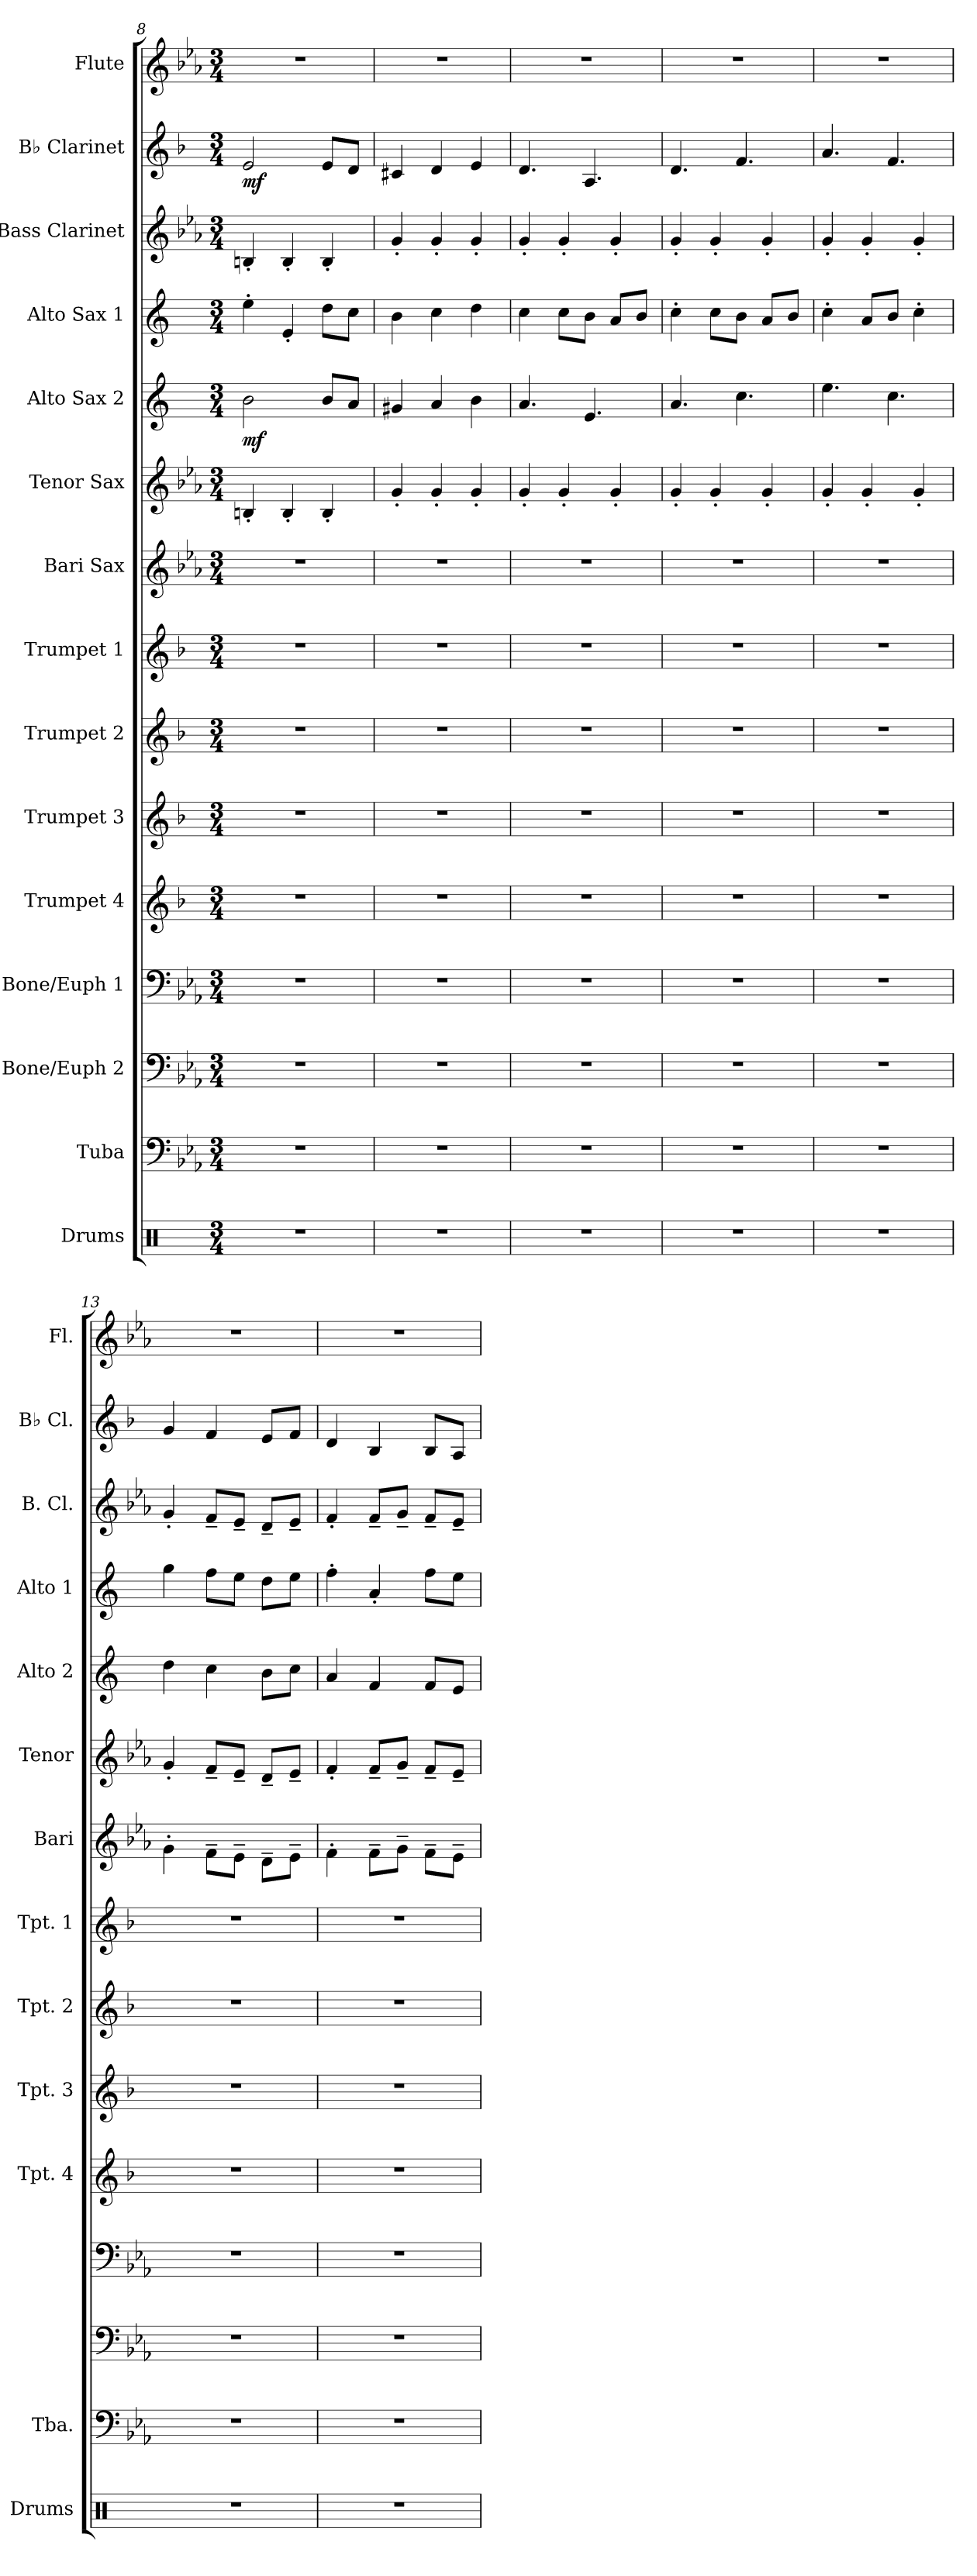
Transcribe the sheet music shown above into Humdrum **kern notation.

**kern	**kern	**kern	**kern	**kern	**kern	**kern	**kern	**kern	**kern	**kern	**dynam	**kern	**kern	**kern	**dynam	**kern
*part15	*part14	*part13	*part12	*part11	*part10	*part9	*part8	*part7	*part6	*part5	*part5	*part4	*part3	*part2	*part2	*part1
*staff15	*staff14	*staff13	*staff12	*staff11	*staff10	*staff9	*staff8	*staff7	*staff6	*staff5	*staff5	*staff4	*staff3	*staff2	*staff2	*staff1
*I"Drums	*I"Tuba	*I"Bone/Euph 2	*I"Bone/Euph 1	*I"Trumpet 4	*I"Trumpet 3	*I"Trumpet 2	*I"Trumpet 1	*I"Bari Sax	*I"Tenor Sax	*I"Alto Sax 2	*	*I"Alto Sax 1	*I"Bass Clarinet	*I"B♭ Clarinet	*	*I"Flute
*I'Drums	*I'Tba.	*	*	*I'Tpt. 4	*I'Tpt. 3	*I'Tpt. 2	*I'Tpt. 1	*I'Bari	*I'Tenor	*I'Alto 2	*	*I'Alto 1	*I'B. Cl.	*I'B♭ Cl.	*	*I'Fl.
*clefX	*clefF4	*clefF4	*clefF4	*clefG2	*clefG2	*clefG2	*clefG2	*clefG2	*clefG2	*clefG2	*	*clefG2	*clefG2	*clefG2	*	*clefG2
*	*	*	*	*ITrd1c2	*ITrd1c2	*ITrd1c2	*ITrd1c2	*ITrd12c21	*ITrd8c14	*ITrd5c9	*	*ITrd5c9	*ITrd8c14	*ITrd1c2	*	*
*k[]	*k[b-e-a-]	*k[b-e-a-]	*k[b-e-a-]	*k[b-e-a-]	*k[b-e-a-]	*k[b-e-a-]	*k[b-e-a-]	*k[b-e-a-]	*k[b-e-a-]	*k[b-e-a-]	*	*k[b-e-a-]	*k[b-e-a-]	*k[b-e-a-]	*	*k[b-e-a-]
*M3/4	*M3/4	*M3/4	*M3/4	*M3/4	*M3/4	*M3/4	*M3/4	*M3/4	*M3/4	*M3/4	*	*M3/4	*M3/4	*M3/4	*	*M3/4
=8	=8	=8	=8	=8	=8	=8	=8	=8	=8	=8	=8	=8	=8	=8	=8	=8
!	!	!	!	!	!	!	!	!	!	!	!LO:DY:b	!	!	!	!LO:DY:b	!
2.r	2.r	2.r	2.r	2.r	2.r	2.r	2.r	2.r	4BBn'/	2d\	mf	4g'\	4BBn'/	2d/	mf	2.r
.	.	.	.	.	.	.	.	.	4BB'/	.	.	4G'/	4BB'/	.	.	.
.	.	.	.	.	.	.	.	.	4BB'/	8d/L	.	8f\L	4BB'/	8d/L	.	.
.	.	.	.	.	.	.	.	.	.	8c/J	.	8e-\J	.	8c/J	.	.
=9	=9	=9	=9	=9	=9	=9	=9	=9	=9	=9	=9	=9	=9	=9	=9	=9
2.r	2.r	2.r	2.r	2.r	2.r	2.r	2.r	2.r	4G'/	4Bn/	.	4d\	4G'/	4Bn/	.	2.r
.	.	.	.	.	.	.	.	.	4G'/	4c/	.	4e-\	4G'/	4c/	.	.
.	.	.	.	.	.	.	.	.	4G'/	4d\	.	4f\	4G'/	4d/	.	.
=10	=10	=10	=10	=10	=10	=10	=10	=10	=10	=10	=10	=10	=10	=10	=10	=10
2.r	2.r	2.r	2.r	2.r	2.r	2.r	2.r	2.r	4G'/	4.c/	.	4e-\	4G'/	4.c/	.	2.r
.	.	.	.	.	.	.	.	.	4G'/	.	.	8e-\L	4G'/	.	.	.
.	.	.	.	.	.	.	.	.	.	4.G/	.	8d\J	.	4.G/	.	.
.	.	.	.	.	.	.	.	.	4G'/	.	.	8c/L	4G'/	.	.	.
.	.	.	.	.	.	.	.	.	.	.	.	8d/J	.	.	.	.
=11	=11	=11	=11	=11	=11	=11	=11	=11	=11	=11	=11	=11	=11	=11	=11	=11
2.r	2.r	2.r	2.r	2.r	2.r	2.r	2.r	2.r	4G'/	4.c/	.	4e-'\	4G'/	4.c/	.	2.r
.	.	.	.	.	.	.	.	.	4G'/	.	.	8e-\L	4G'/	.	.	.
.	.	.	.	.	.	.	.	.	.	4.e-\	.	8d\J	.	4.e-/	.	.
.	.	.	.	.	.	.	.	.	4G'/	.	.	8c/L	4G'/	.	.	.
.	.	.	.	.	.	.	.	.	.	.	.	8d/J	.	.	.	.
=12	=12	=12	=12	=12	=12	=12	=12	=12	=12	=12	=12	=12	=12	=12	=12	=12
2.r	2.r	2.r	2.r	2.r	2.r	2.r	2.r	2.r	4G'/	4.g\	.	4e-'\	4G'/	4.g/	.	2.r
.	.	.	.	.	.	.	.	.	4G'/	.	.	8c/L	4G'/	.	.	.
.	.	.	.	.	.	.	.	.	.	4.e-\	.	8d/J	.	4.e-/	.	.
.	.	.	.	.	.	.	.	.	4G'/	.	.	4e-'\	4G'/	.	.	.
=13	=13	=13	=13	=13	=13	=13	=13	=13	=13	=13	=13	=13	=13	=13	=13	=13
2.r	2.r	2.r	2.r	2.r	2.r	2.r	2.r	4G'\	4G'/	4f\	.	4b-\	4G'/	4f/	.	2.r
.	.	.	.	.	.	.	.	8F~\L	8F~/L	4e-\	.	8a-\L	8F~/L	4e-/	.	.
.	.	.	.	.	.	.	.	8E-~\J	8E-~/J	.	.	8g\J	8E-~/J	.	.	.
.	.	.	.	.	.	.	.	8D~\L	8D~/L	8d\L	.	8f\L	8D~/L	8d/L	.	.
.	.	.	.	.	.	.	.	8E-~\J	8E-~/J	8e-\J	.	8g\J	8E-~/J	8e-/J	.	.
=14	=14	=14	=14	=14	=14	=14	=14	=14	=14	=14	=14	=14	=14	=14	=14	=14
2.r	2.r	2.r	2.r	2.r	2.r	2.r	2.r	4F'\	4F'/	4c/	.	4a-'\	4F'/	4c/	.	2.r
.	.	.	.	.	.	.	.	8F~\L	8F~/L	4A-/	.	4c'/	8F~/L	4A-/	.	.
.	.	.	.	.	.	.	.	8G~\J	8G~/J	.	.	.	8G~/J	.	.	.
.	.	.	.	.	.	.	.	8F~\L	8F~/L	8A-/L	.	8a-\L	8F~/L	8A-/L	.	.
.	.	.	.	.	.	.	.	8E-~\J	8E-~/J	8G/J	.	8g\J	8E-~/J	8G/J	.	.
=	=	=	=	=	=	=	=	=	=	=	=	=	=	=	=	=
*-	*-	*-	*-	*-	*-	*-	*-	*-	*-	*-	*-	*-	*-	*-	*-	*-
